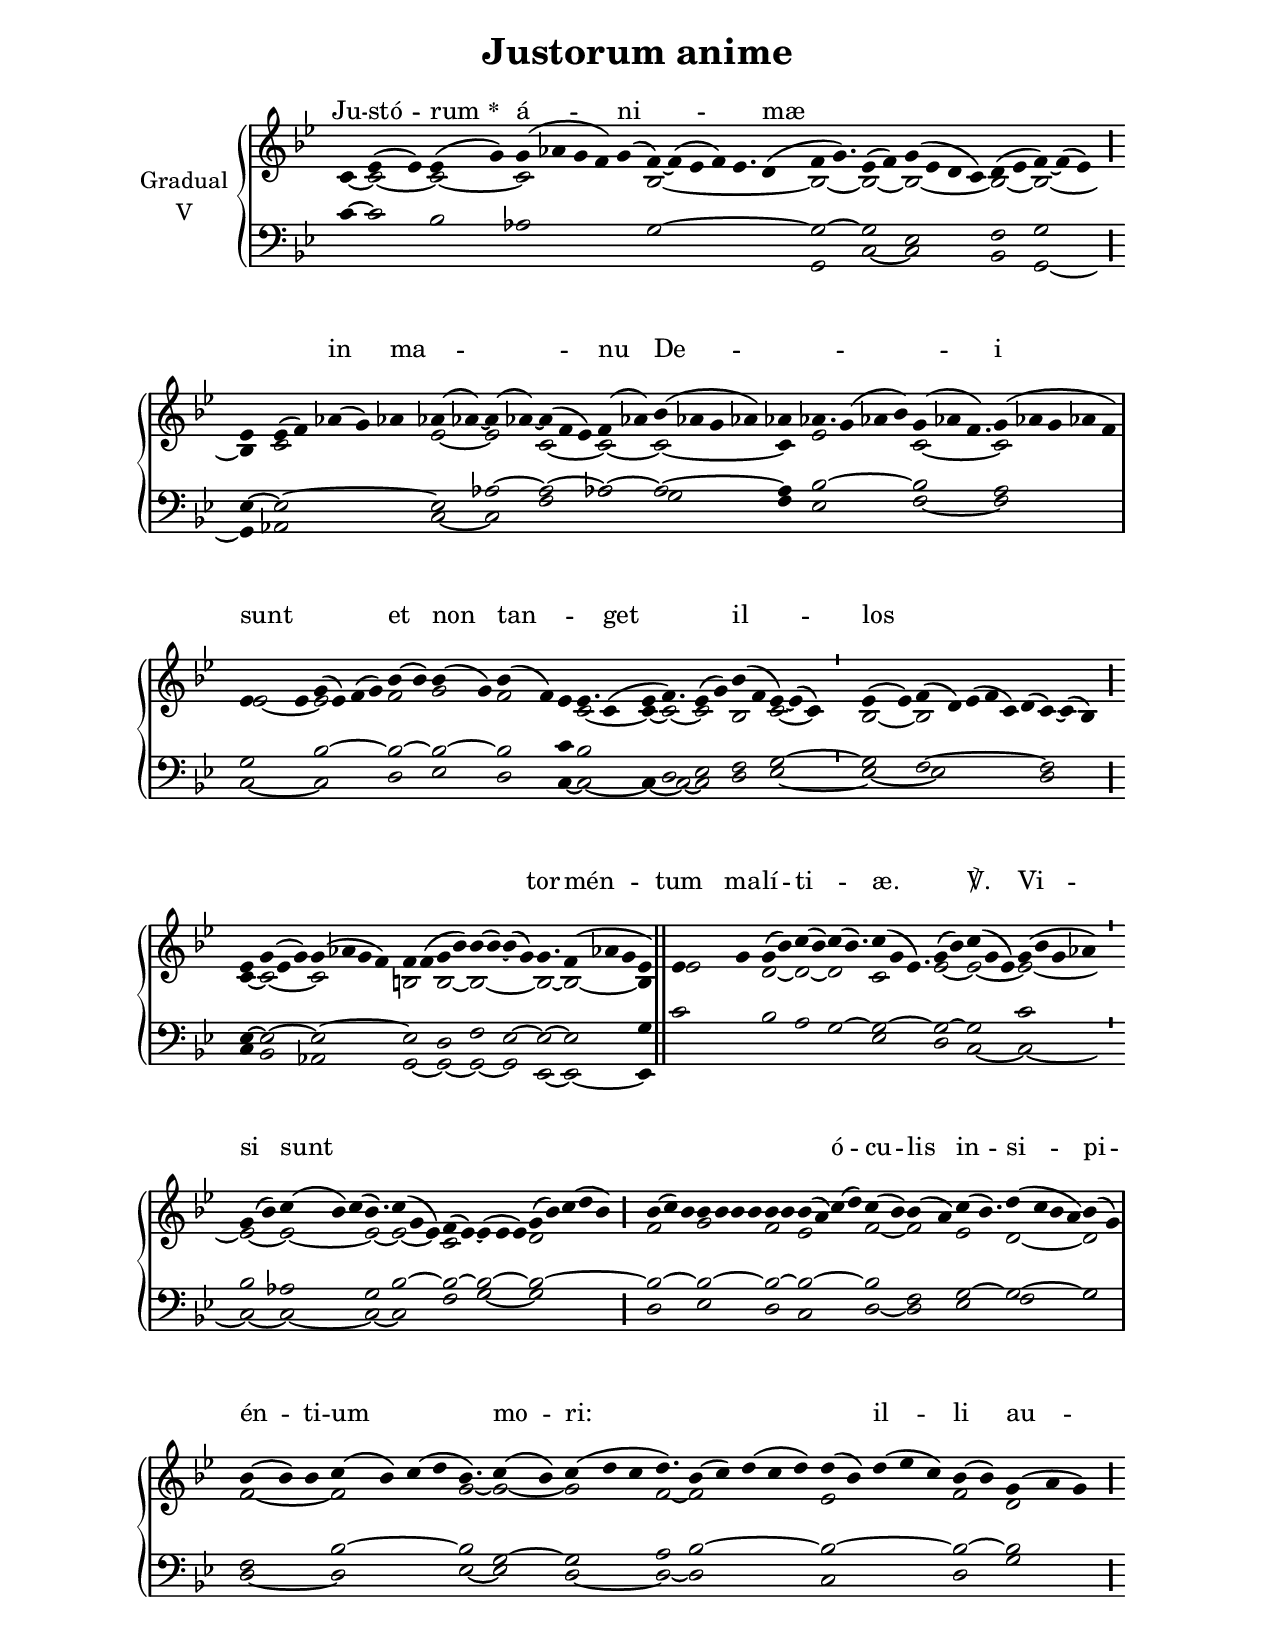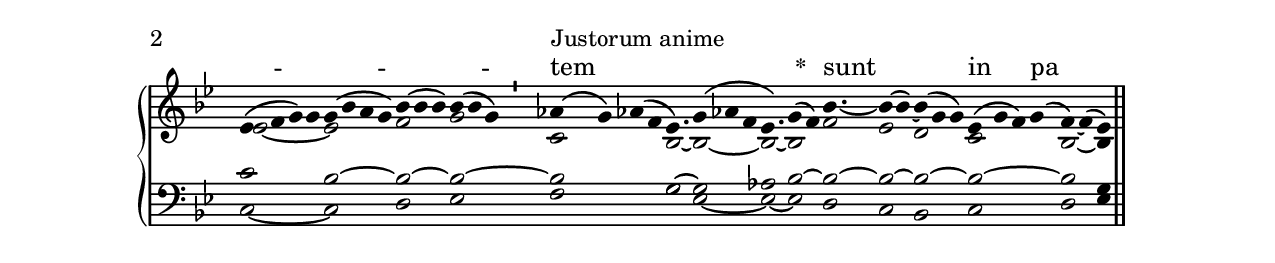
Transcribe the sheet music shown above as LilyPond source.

\version "2.18"
\include "gregorian.ly"
\include "noh2.ily"


%Page reference: page iii.38
%(volume.page)

global = {
 \key c \dorian
 \cadenzaOn 
}

\header {
  title = \markup \center-column {"Justorum anime" \vspace #1 }
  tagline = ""
  composer = ""
}

\paper {
 #(include-special-characters)
  oddHeaderMarkup = \markup \fill-line {
    \line {}
    \center-column {
      \on-the-fly #first-page     " "
      \on-the-fly #not-first-page "Justorum anime"
    }
    \line { \on-the-fly #print-page-number-check-first \fromproperty #'page:page-number-string }
  }
  evenHeaderMarkup = \markup \fill-line {
    \line { \on-the-fly #print-page-number-check-first \fromproperty #'page:page-number-string }
    \center-column { "Justorum anime" }
    \line {}
  }
}

chantText = \lyricmode {
Ju -- stó -- rum 
\set stanza = " * " á -- ni -- _ mæ _ _ _ _ _ 
in ma -- _ nu De -- _ _ _ _ i sunt _ _ _ 
et non tan -- _ _ get _ il -- los _ _ _ _ _ _ _ _ _ 
tor -- mén -- tum ma -- lí -- ti -- _ æ. _ ℣. 
Vi -- si sunt _ _ _ _ _ _ _ _ _ _ _ _ _ _ 
ó -- cu -- lis in -- si -- pi -- én -- ti -- um _ mo -- ri: _ _ _ 
il -- li au -- _ _ _ _ _ tem _ _ _ 
\set stanza = " * " 
sunt in pa -- _ ce. _ _ _ _ _ _ _ _ _ }

chantMusic = {
\tieDown   c'4 ees'4 ( ees'4) ees'4 ( g'4)   g'4 ( aes'4 g'4 f'4) g'4 ( f'4) ~ f'4 ( ees'4 f'4) ees'4. d'4 ( f'4 g'4.) ees'4 ( f'4) g'4 ( ees'4 d'4 c'4) d'4 ( ees'4 f'4) ~ f'4 ( ees'4) \divisioMaior
 ees'4  ees'4 ( f'4) aes'4 ( g'4) aes'4  aes'4 ( aes'4) ~ aes'4 ( aes'4) ~ aes'4 ( f'4 ees'4) f'4 ( aes'4) bes'4 ( aes'4 g'4 aes'4) aes'4  aes'4. g'4 ( aes'4 bes'4) g'4 ( aes'4 f'4.) g'4 ( aes'4 g'4 aes'4 f'4) \divisioMaxima
 ees'4 ees'4 g'4 ( ees'4) f'4 ( g'4) bes'4 ( bes'4) bes'4 ( g'4) bes'4 ( f'4) ees'4 ees'4. c'4 ( ees'4 f'4.) ees'4 ( g'4) bes'4 ( f'4 ees'4) ~ ees'4 ( c'4) \divisioMinima
 ees'4 ( ees'4) f'4 ( d'4) ees'4 ( f'4 c'4) d'4 ( c'4) ~ c'4 ( bes4) \divisioMaior
 ees'4 g'4 ( ees'4 g'4)  g'4 ( aes'4 g'4 f'4) f'4 f'4 ( g'4 bes'4) bes'4 ( bes'4) ~ bes'4 ( g'4)  g'4. f'4 ( aes'4 g'4 ees'4) \finalis
  ees'4 g'4  g'4 ( bes'4) c''4 ( bes'4) c''4 ( bes'4.) c''4 ( g'4 ees'4.) g'4 ( bes'4) c''4 ( g'4 ees'4) g'4 ( bes'4 g'4 aes'4) \divisioMinima
 g'4 ( bes'4) c''4 ( bes'4) c''4 ( bes'4.) c''4 ( g'4 ees'4) f'4 ( ees'4) ~ ees'4 ( ees'4 ees'4) g'4 ( bes'4) c''4 ( d''4 bes'4) \divisioMaior
 bes'4 ( c''4) bes'4 bes'4 bes'4 bes'4 bes'4 bes'4 bes'4 bes'4 ( a'4) c''4 ( d''4) c''4 ( bes'4) bes'4 ( a'4) c''4 ( bes'4.) d''4 ( c''4 bes'4 a'4) bes'4 ( g'4) \divisioMaxima
 bes'4 ( bes'4) bes'4 c''4 ( bes'4) c''4 ( d''4 bes'4.) c''4 ( bes'4) c''4 ( d''4 c''4 d''4.) bes'4 ( c''4) d''4 ( c''4 d''4) d''4 ( bes'4) d''4 ( ees''4 c''4) bes'4 ( bes'4) g'4 ( a'4 g'4) \divisioMaior
 ees'4 ( f'4 g'4) g'4 g'4 ( bes'4 a'4 g'4) bes'4 ( bes'4 bes'4) bes'4 ( bes'4 g'4) \divisioMinima
  aes'4 ( g'4) aes'4 ( f'4 ees'4.) g'4 ( aes'4 f'4 ees'4.) g'4 ( f'4) bes'4. ~ bes'4 ( bes'4) ~ bes'4 ( g'4 g'4) ees'4 ( g'4 f'4) g'4 ( f'4) ~ f'4 ( ees'4) \finalis

}

altoMusic = {
c'4 ~ c'2 ~ c'2 ~ c'2*5/2 bes2*13/4 ~ bes2*5/4 ~ bes2 ~ bes2*4/2 ~ bes2 ~ bes2*3/2 ~ \divisioMaior
bes4 c'2*5/2 ees'2 ~ ees'2 c'2*3/2 ~ c'2 ~ c'2*4/2 ~ c'4 ees'2*9/4 c'2*7/4 ~ c'2*5/2 \divisioMaxima
ees'2 ~ ees'2*4/2 f'2 g'2 f'2 ees'4 c'2*5/4 ~ c'4 ~ c'2*3/4 ~ c'2 bes2 c'2 ~ c'4 \divisioMinima
bes2 ~ bes2*6/2 r2*3/2 \divisioMaior
c'4 ~ c'2*3/2 ~ c'2*4/2  b2 bes2 ~ bes2*4/2 ~ bes2*3/4 ~ bes2*3/2 ~ bes4 ees'2 d'2 ~ d'2 ~ d'2*5/4 c'2*7/4 ees'2 ~ ees'2*3/2 ~ ees'2*4/2 ~ \divisioMinima
ees'2 ~ ees'2*3/2 ~ ees'2*3/4 ~ ees'2 ~ ees'4 c'2 r2*3/2 d'2*5/2 \divisioMaior
f'2*3/2 g'2*4/2 f'2 ees'2*4/2 f'2 ~ f'2 ees'2*5/4 d'2*4/2 ~ d'2 \divisioMaxima
f'2*3/2 ~ f'2*4/2 g'2*3/4 ~ g'2 ~ g'2*3/2 f'2*3/4 ~ f'2*5/2 ees'2*5/2 f'2 d'2*3/2 \divisioMaior
ees'2*4/2 ~ ees'2*4/2 f'2*3/2 g'2*3/2 c'2*4/2 bes2*3/4 ~ bes2*3/2 ~ bes2*3/4 ~ bes2 f'2*3/4 ees'2 d'2*3/2 c'2*4/2 bes2 ~ bes4 \finalis
}

tenorMusic = {
c'4 ~ c'2 bes2 aes2*5/2 g2*13/4 ~ g2*5/4 ~ g2 ees2*4/2 f2 g2*3/2 \divisioMaior
ees4 ~ ees2*5/2 ~ ees2 aes2 ~ aes2*3/2 ~ aes2 ~ aes2*4/2 ~ aes4 bes2*9/4 ~ bes2*7/4 a2*5/2 \divisioMaxima
g2 bes2*4/2 ~ bes2 ~ bes2 ~ bes2 c'4 bes2*5/4 c4 d2*3/4 ees2 f2 g2*3/2 ~ \divisioMinima
g2 f2*6/2 ~ f2*3/2 \divisioMaior
ees4 ~ ees2*3/2 ~ ees2*4/2 ~ ees2 d2 f2 ees2 ~ ees2*3/4 ~ ees2*3/2 g4 c'2 bes2 a2 g2*5/4 ~ g2*7/4 ~ g2 ~ g2*3/2 c'2*4/2 \divisioMinima
bes2 aes2*3/2 g2*3/4 bes2*3/2 ~ bes2 ~ bes2*3/2 ~ bes2*5/2 ~ \divisioMaior
bes2*3/2 ~ bes2*4/2 ~ bes2 ~ bes2*4/2 ~ bes2 f2 g2*5/4 ~ g2*4/2 ~ g2 \divisioMaxima
f2*3/2 bes2*4/2 ~ bes2*3/4 g2 ~ g2*3/2 a2*3/4 bes2*5/2 ~ bes2*5/2 ~ bes2 ~ bes2*3/2 \divisioMaior
c'2*4/2 bes2*4/2 ~ bes2*3/2 ~ bes2*3/2 ~ bes2*4/2 g2*3/4 ~ g2*3/2 aes2*3/4 bes2 ~ bes2*3/4 ~ bes2 ~ bes2*3/2 ~ bes2*4/2 ~ bes2 g4 \finalis
}

bassMusic = {
r2*33/4 g,2*5/4 c2 ~ c2*4/2 bes,2 g,2*3/2 ~ \divisioMaior
g,4 aes,2*5/2 c2 ~ c2 f2*3/2 aes2 g2*4/2 f4 ees2*9/4 f2*7/4 ~ f2*5/2 \divisioMaxima
c2 ~ c2*4/2 d2 ees2 d2 c4 ~ c2*5/4 ~ c4 ~ c2*3/4 ~ c2 d2 ees2*3/2 ~ \divisioMinima
ees2 ~ ees2*6/2 d2*3/2 \divisioMaior
c4 bes,2*3/2 aes,2*4/2 g,2 ~ g,2 ~ g,2 ~ g,2 ees,2*3/4 ~ ees,2*3/2 ~ ees,4 r2*17/4 ees2*7/4 d2 c2*3/2 ~ c2*4/2 ~ \divisioMinima
c2 ~ c2*3/2 ~ c2*3/4 ~ c2*3/2 f2 g2*3/2 ~ g2*5/2 \divisioMaior
d2*3/2 ees2*4/2 d2 c2*4/2 d2 ~ d2 ees2*5/4 f2*4/2 g2 \divisioMaxima
d2*3/2 ~ d2*4/2 ees2*3/4 ~ ees2 d2*3/2 ~ d2*3/4 ~ d2*5/2 c2*5/2 d2 g2*3/2 \divisioMaior
c2*4/2 ~ c2*4/2 d2*3/2 ees2*3/2 f2*4/2 g2*3/4 ees2*3/2 ~ ees2*3/4 ~ ees2 d2*3/4 c2 bes,2*3/2 c2*4/2 d2 ees4 \finalis
}

voiceLines = {
\voiceLineStyle


}

\score{
  <<
    \new GrandStaff <<
      \set GrandStaff.autoBeaming = ##f
      \set GrandStaff.instrumentName = \markup \center-column {
        "Gradual"
        "V"
      }
      \new Staff = up <<
        \new Voice = "chant" {
          \voiceOne \global \chantMusic
        }
        \new Voice {
          \voiceTwo \global \altoMusic
        }
      >>

      \new Staff = down <<
        \clef bass
        \new Voice {
          \voiceOne \global \tenorMusic
        }
        \new Voice {
          \voiceTwo \global \bassMusic
        }
	\new Voice {
        \voiceThree \global \voiceLines
        }
      >>
    >>
    \new Lyrics \lyricsto chant {
      \chantText
    }
  >>
  \layout{
  }
  \midi{
    \tempo 4 = 125
  }
}
